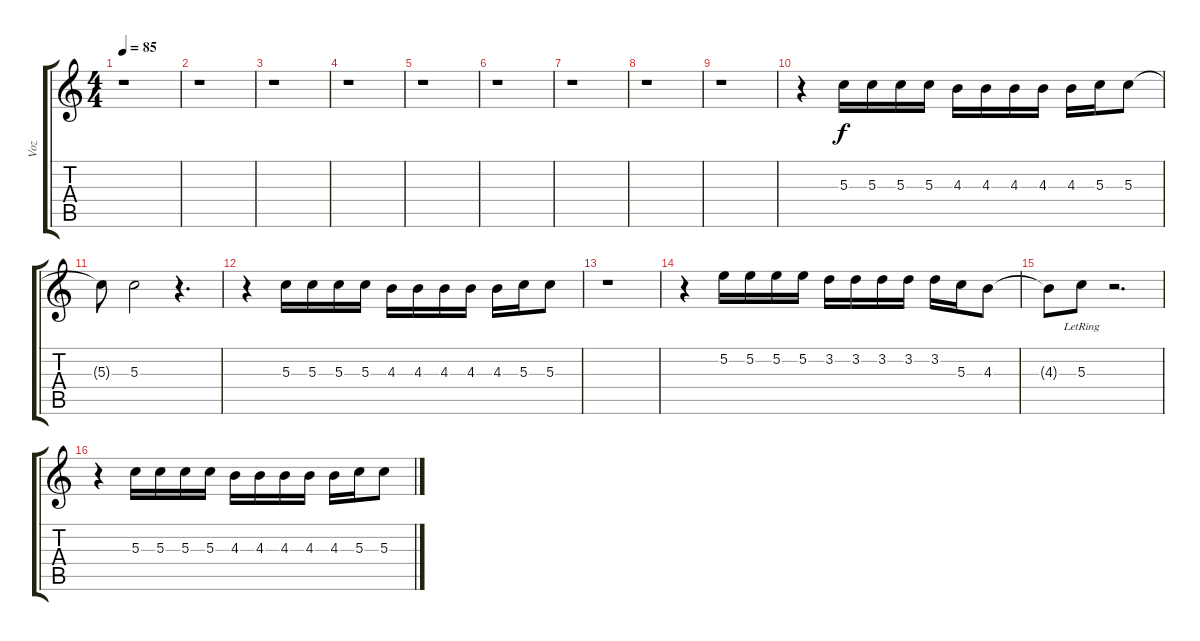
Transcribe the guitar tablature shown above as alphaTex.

\track ("Voz" "Voz") {instrument acousticguitarsteel}
\staff {score tabs}
\tuning (E4 B3 G3 D3 A2 E2) {hide}
\ts (4 4)
\tempo 85
\clef g2
\ks c
r.1{dy f instrument acousticguitarsteel} |
r.1 |
r.1 |
r.1 |
r.1 |
r.1 |
r.1 |
r.1 |
r.1 |
r.4 5.3.16 5.3.16 5.3.16 5.3.16 4.3.16 4.3.16 4.3.16 4.3.16 4.3.16 5.3.16 5.3.8 |
5.3{t}.8 5.3.2 r.4{d} |
r.4 5.3.16 5.3.16 5.3.16 5.3.16 4.3.16 4.3.16 4.3.16 4.3.16 4.3.16 5.3.16 5.3.8 |
r.1 |
r.4 5.2.16 5.2.16 5.2.16 5.2.16 3.2.16 3.2.16 3.2.16 3.2.16 3.2.16 5.3.16 4.3.8 |
4.3{t}.8 5.3{lr}.8 r.2{d} |
r.4 5.3.16 5.3.16 5.3.16 5.3.16 4.3.16 4.3.16 4.3.16 4.3.16 4.3.16 5.3.16 5.3.8
